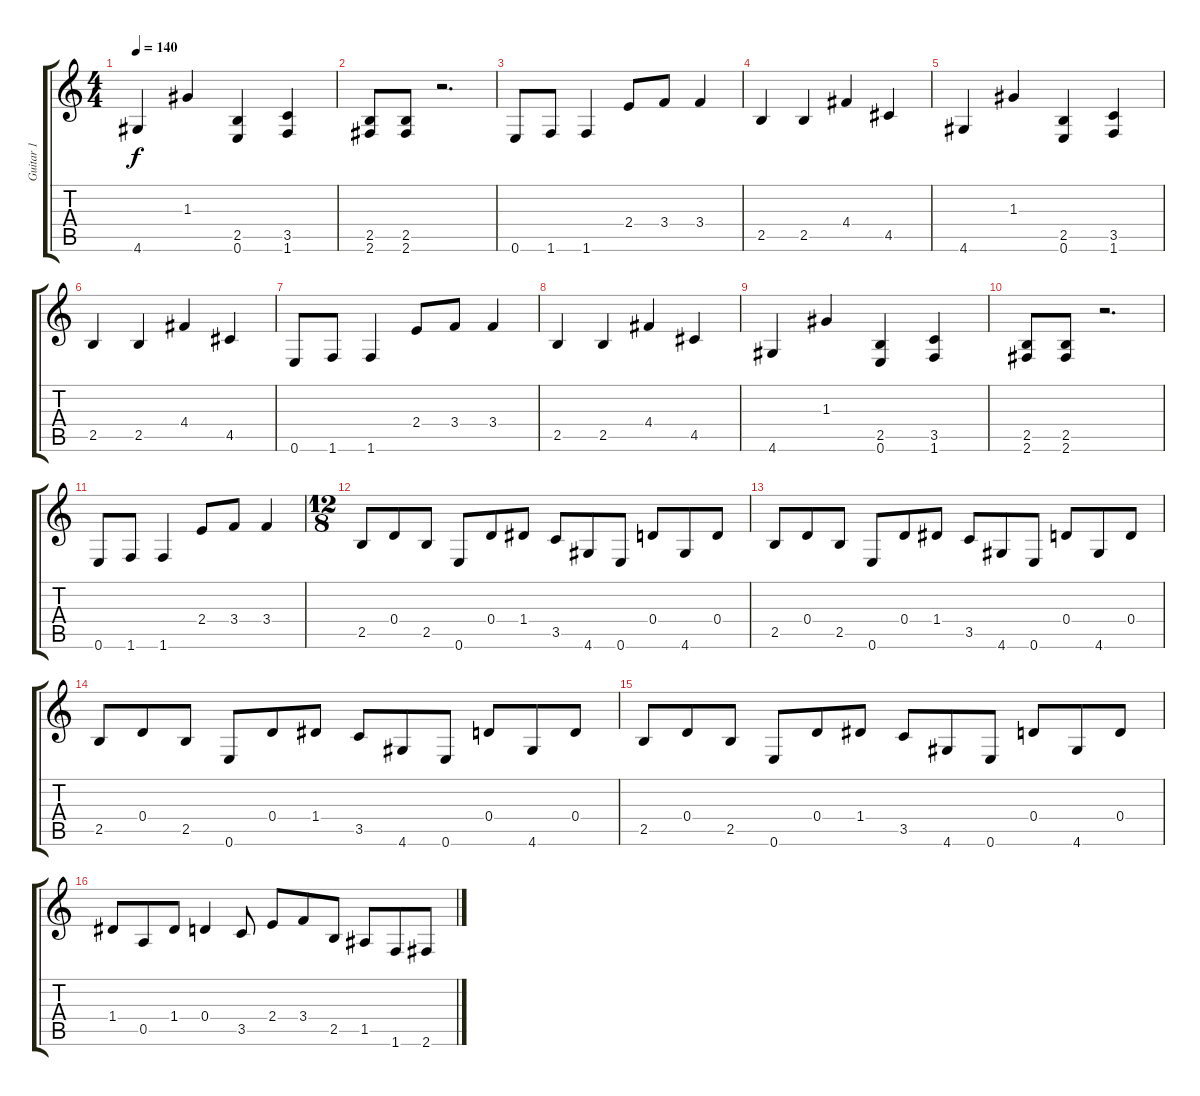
\track ("Guitar 1" "Guitar 1") {instrument distortionguitar}
\staff {score tabs}
\tuning (E4 B3 G3 D3 A2 E2) {hide}
\ts (4 4)
\tempo 140
\clef g2
\ks c
4.6.4{dy f} 1.3.4 (2.5 0.6).4 (3.5 1.6).4 |
(2.5 2.6).8 (2.5 2.6).8 r.2{d} |
0.6.8 1.6.8 1.6.4 2.4.8 3.4.8 3.4.4 |
2.5.4 2.5.4 4.4.4 4.5.4 |
4.6.4 1.3.4 (2.5 0.6).4 (3.5 1.6).4 |
2.5.4 2.5.4 4.4.4 4.5.4 |
0.6.8 1.6.8 1.6.4 2.4.8 3.4.8 3.4.4 |
2.5.4 2.5.4 4.4.4 4.5.4 |
4.6.4 1.3.4 (2.5 0.6).4 (3.5 1.6).4 |
(2.5 2.6).8 (2.5 2.6).8 r.2{d} |
0.6.8 1.6.8 1.6.4 2.4.8 3.4.8 3.4.4 |
\ts (12 8)
2.5.8 0.4.8 2.5.8 0.6.8 0.4.8 1.4.8 3.5.8 4.6.8 0.6.8 0.4.8 4.6.8 0.4.8 |
2.5.8 0.4.8 2.5.8 0.6.8 0.4.8 1.4.8 3.5.8 4.6.8 0.6.8 0.4.8 4.6.8 0.4.8 |
2.5.8 0.4.8 2.5.8 0.6.8 0.4.8 1.4.8 3.5.8 4.6.8 0.6.8 0.4.8 4.6.8 0.4.8 |
2.5.8 0.4.8 2.5.8 0.6.8 0.4.8 1.4.8 3.5.8 4.6.8 0.6.8 0.4.8 4.6.8 0.4.8 |
1.4.8 0.5.8 1.4.8 0.4.4 3.5.8 2.4.8 3.4.8 2.5.8 1.5.8 1.6.8 2.6.8
